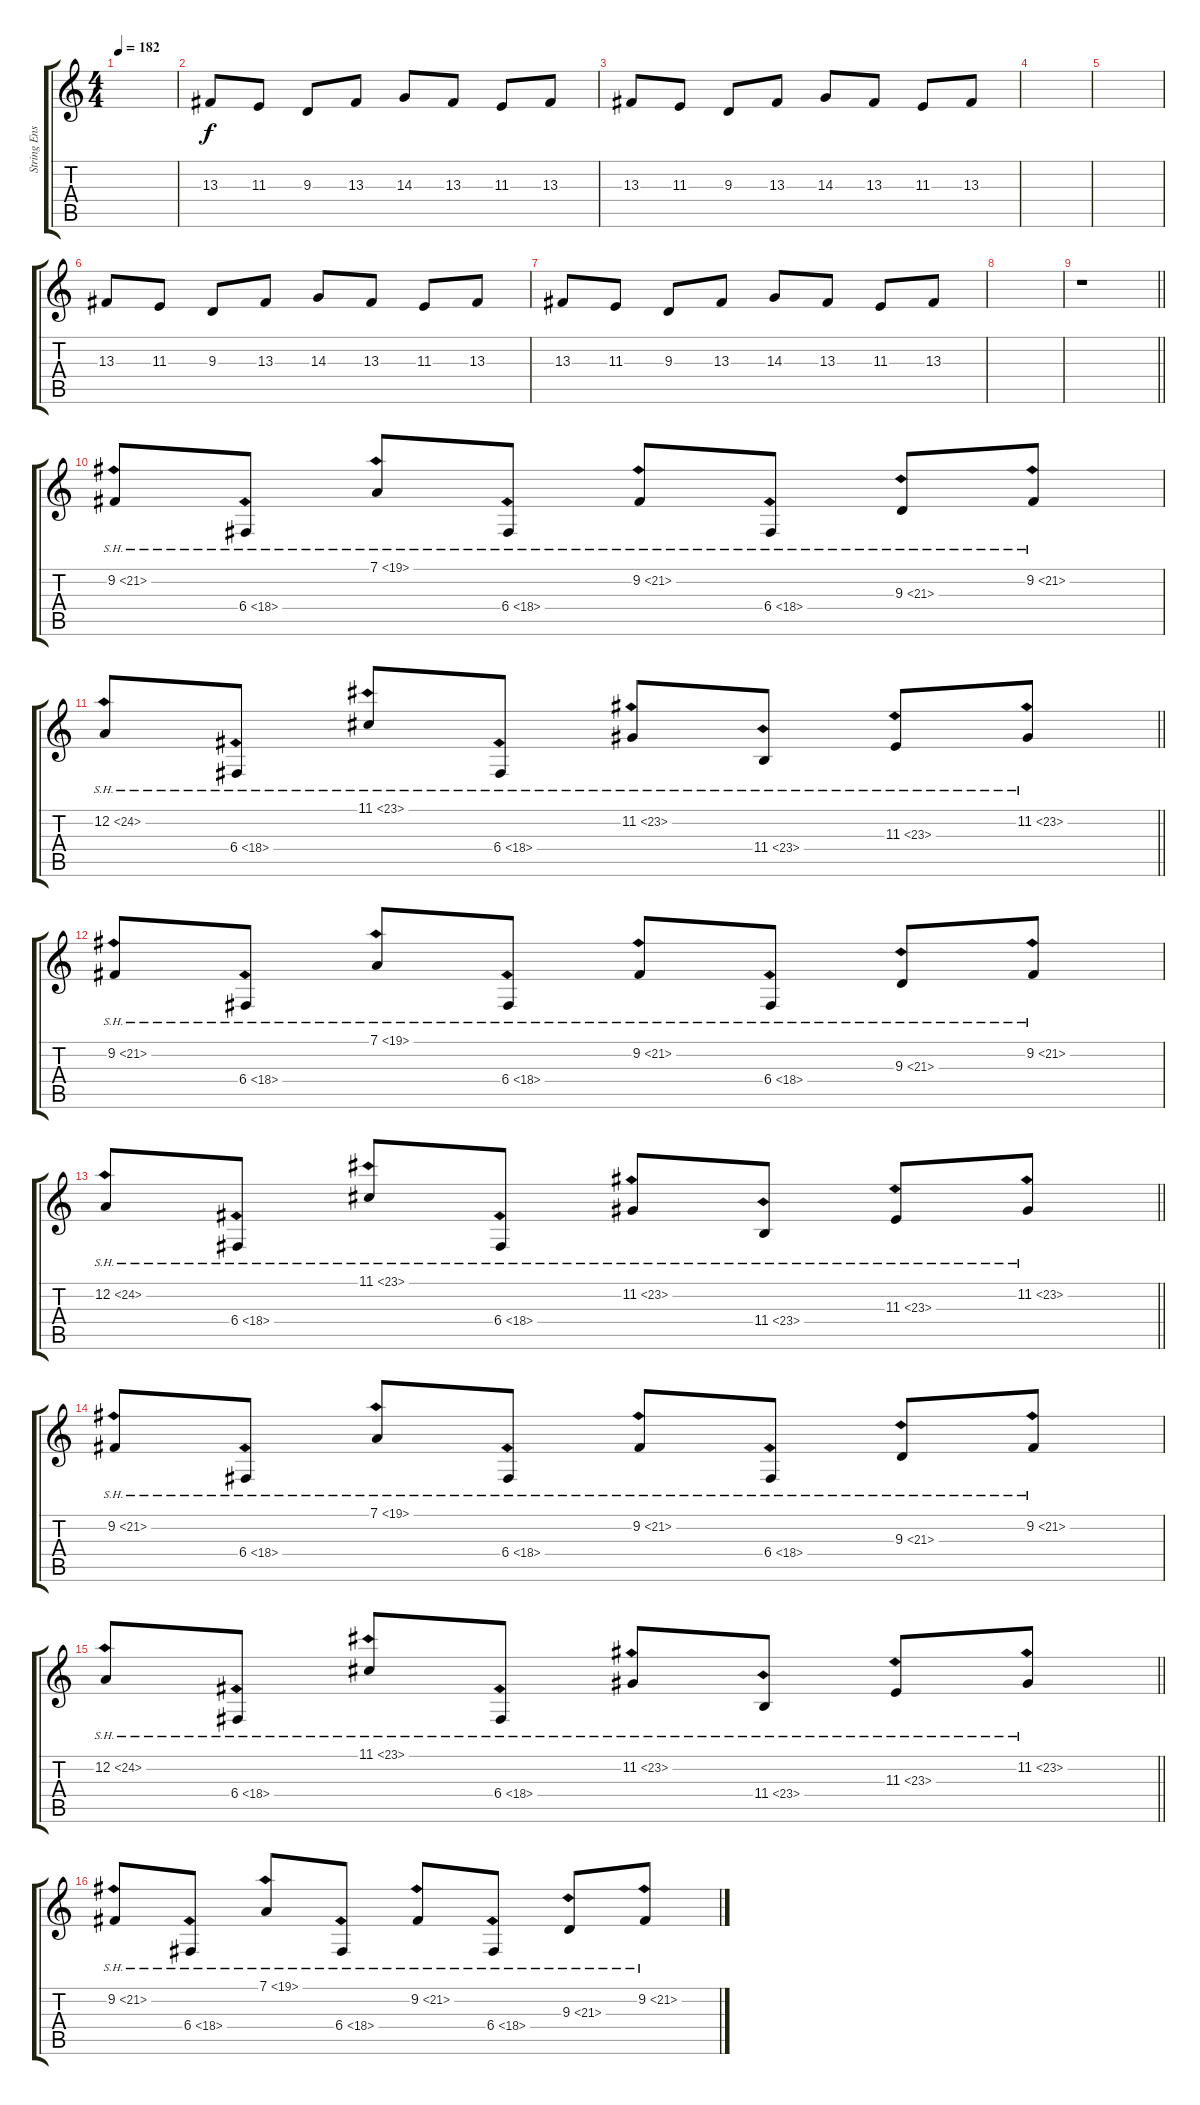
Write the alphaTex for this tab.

\track ("String Ensemble/Lead 1 Square" "String Ens") {instrument stringensemble1}
\staff {score tabs}
\tuning (D4 A3 F3 C3 G2 D2) {hide}
\ts (4 4)
\tempo 182
\clef g2
\ks c
|
13.3.8{volume 12 instrument stringensemble1} 11.3.8 9.3.8 13.3.8 14.3.8 13.3.8 11.3.8 13.3.8 |
13.3.8 11.3.8 9.3.8 13.3.8 14.3.8 13.3.8 11.3.8 13.3.8 |
|
|
13.3.8{volume 12 instrument stringensemble1} 11.3.8 9.3.8 13.3.8 14.3.8 13.3.8 11.3.8 13.3.8 |
13.3.8 11.3.8 9.3.8 13.3.8 14.3.8 13.3.8 11.3.8 13.3.8 |
|
\barLineRight lightlight
r.1 |
9.2{sh 12}.8{volume 15 instrument stringensemble1} 6.4{sh 12}.8 7.1{sh 12}.8 6.4{sh 12}.8 9.2{sh 12}.8 6.4{sh 12}.8 9.3{sh 12}.8 9.2{sh 12}.8 |
\barLineRight lightlight
12.2{sh 12}.8 6.4{sh 12}.8 11.1{sh 12}.8 6.4{sh 12}.8 11.2{sh 12}.8 11.4{sh 12}.8 11.3{sh 12}.8 11.2{sh 12}.8 |
9.2{sh 12}.8{volume 15 instrument stringensemble1} 6.4{sh 12}.8 7.1{sh 12}.8 6.4{sh 12}.8 9.2{sh 12}.8 6.4{sh 12}.8 9.3{sh 12}.8 9.2{sh 12}.8 |
\barLineRight lightlight
12.2{sh 12}.8 6.4{sh 12}.8 11.1{sh 12}.8 6.4{sh 12}.8 11.2{sh 12}.8 11.4{sh 12}.8 11.3{sh 12}.8 11.2{sh 12}.8 |
9.2{sh 12}.8{volume 15 instrument stringensemble1} 6.4{sh 12}.8 7.1{sh 12}.8 6.4{sh 12}.8 9.2{sh 12}.8 6.4{sh 12}.8 9.3{sh 12}.8 9.2{sh 12}.8 |
\barLineRight lightlight
12.2{sh 12}.8 6.4{sh 12}.8 11.1{sh 12}.8 6.4{sh 12}.8 11.2{sh 12}.8 11.4{sh 12}.8 11.3{sh 12}.8 11.2{sh 12}.8 |
9.2{sh 12}.8{volume 15 instrument stringensemble1} 6.4{sh 12}.8 7.1{sh 12}.8 6.4{sh 12}.8 9.2{sh 12}.8 6.4{sh 12}.8 9.3{sh 12}.8 9.2{sh 12}.8
